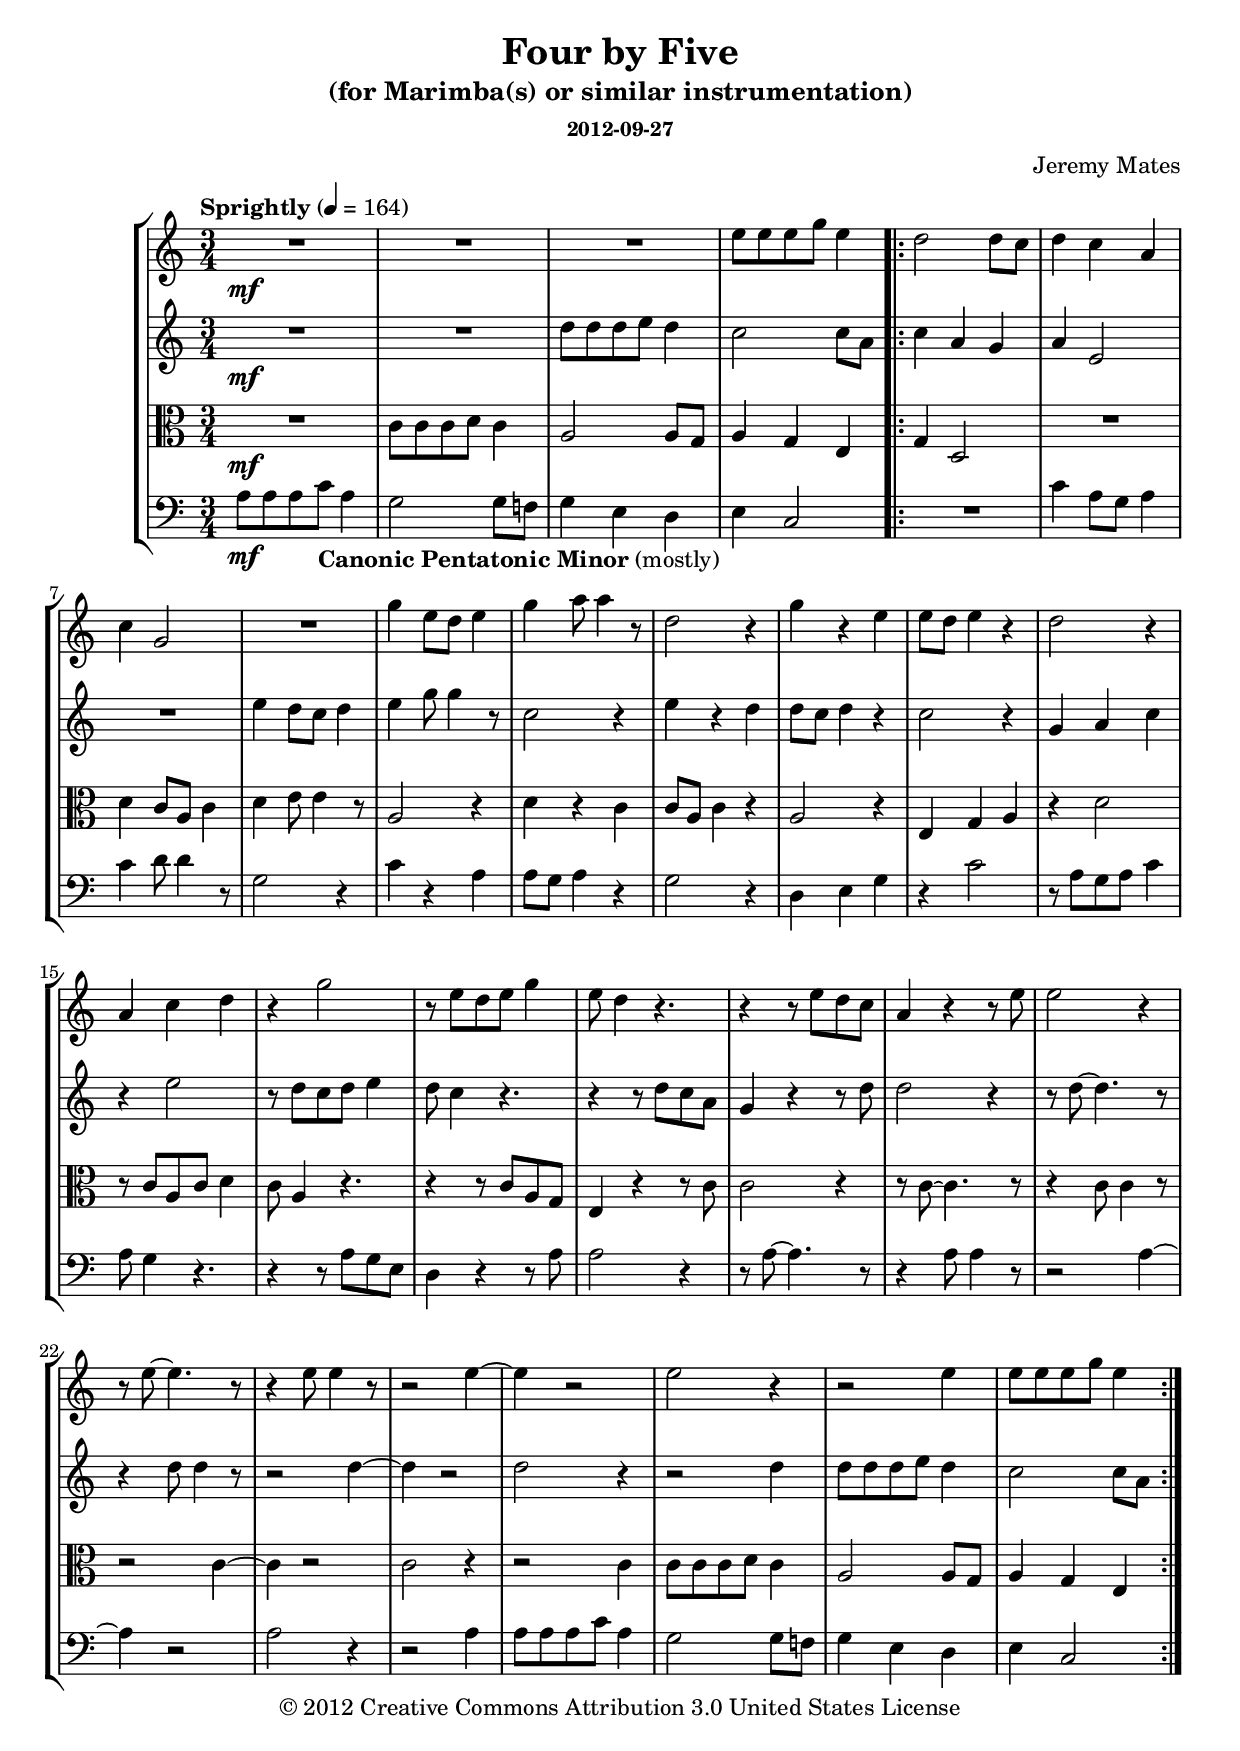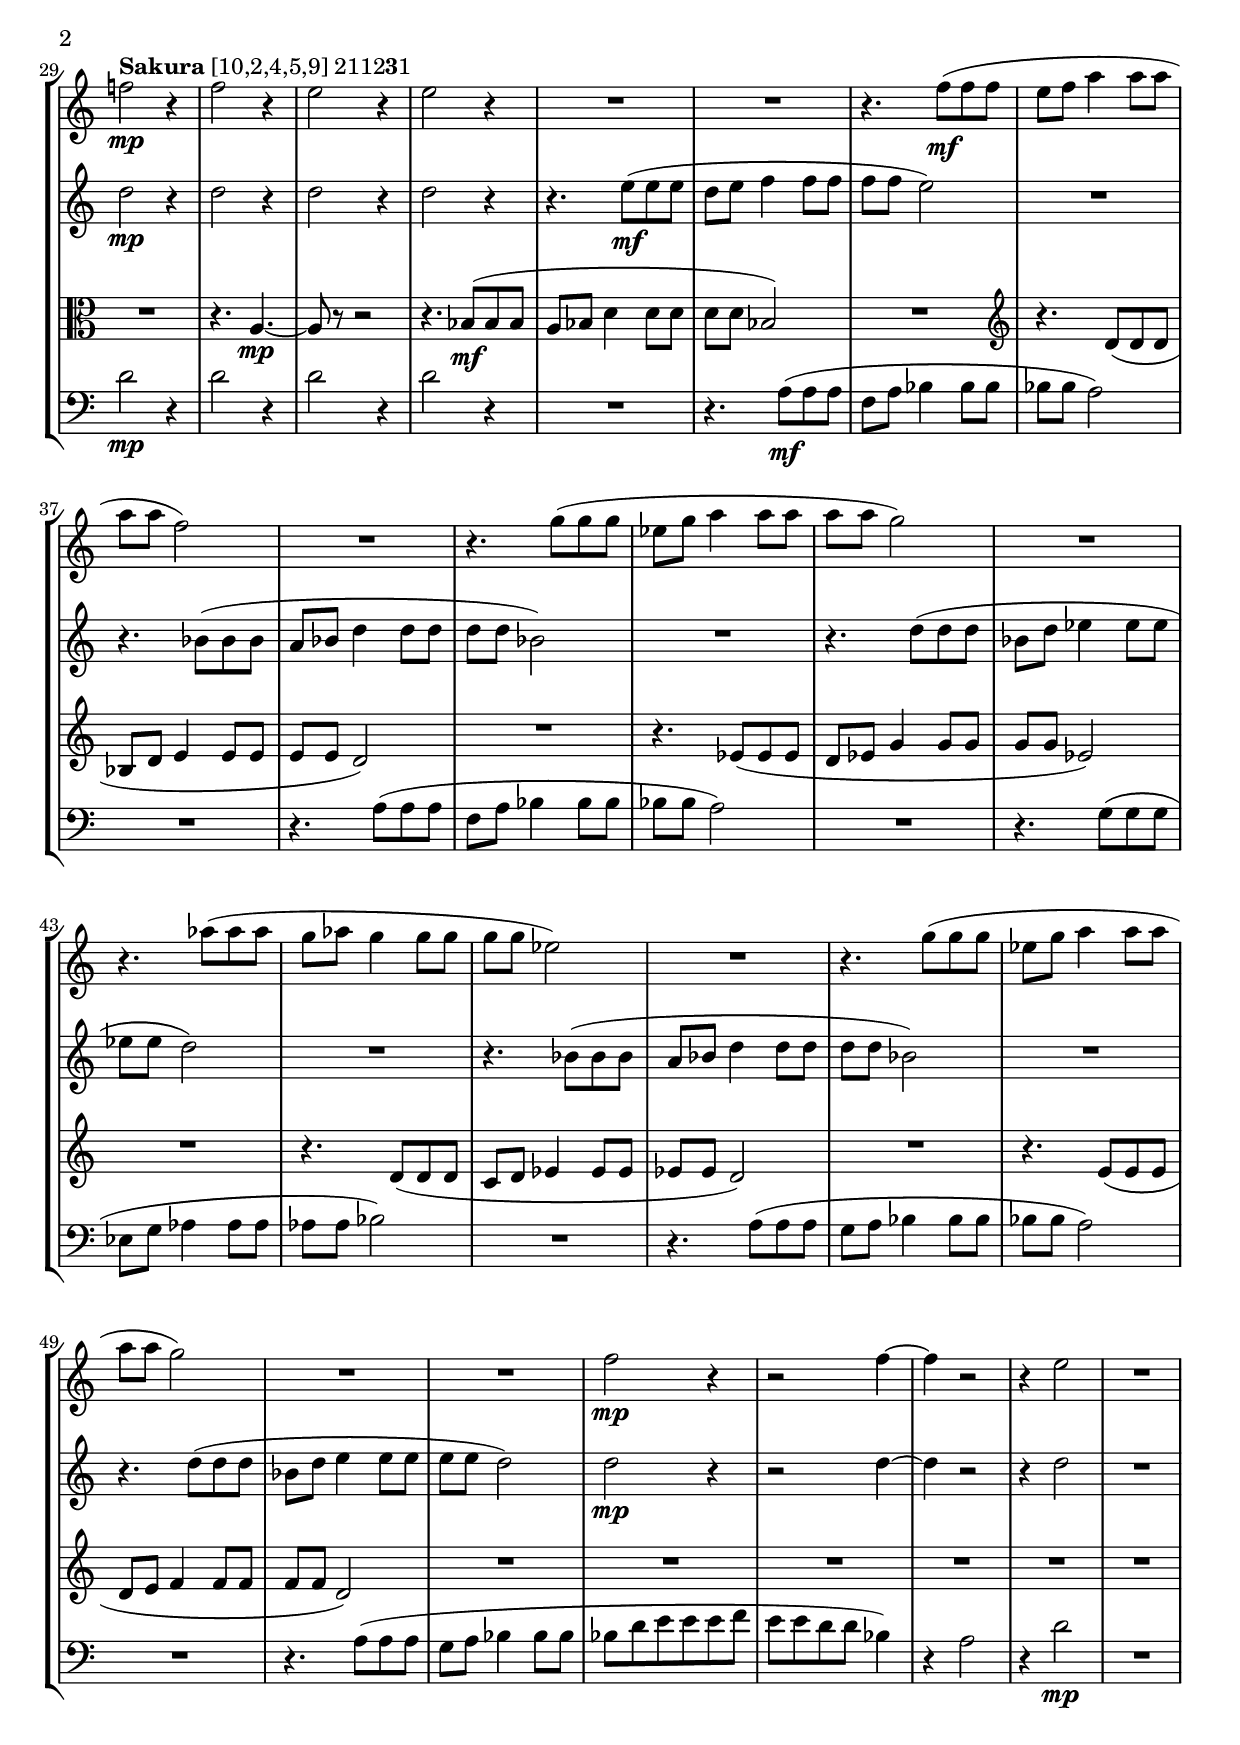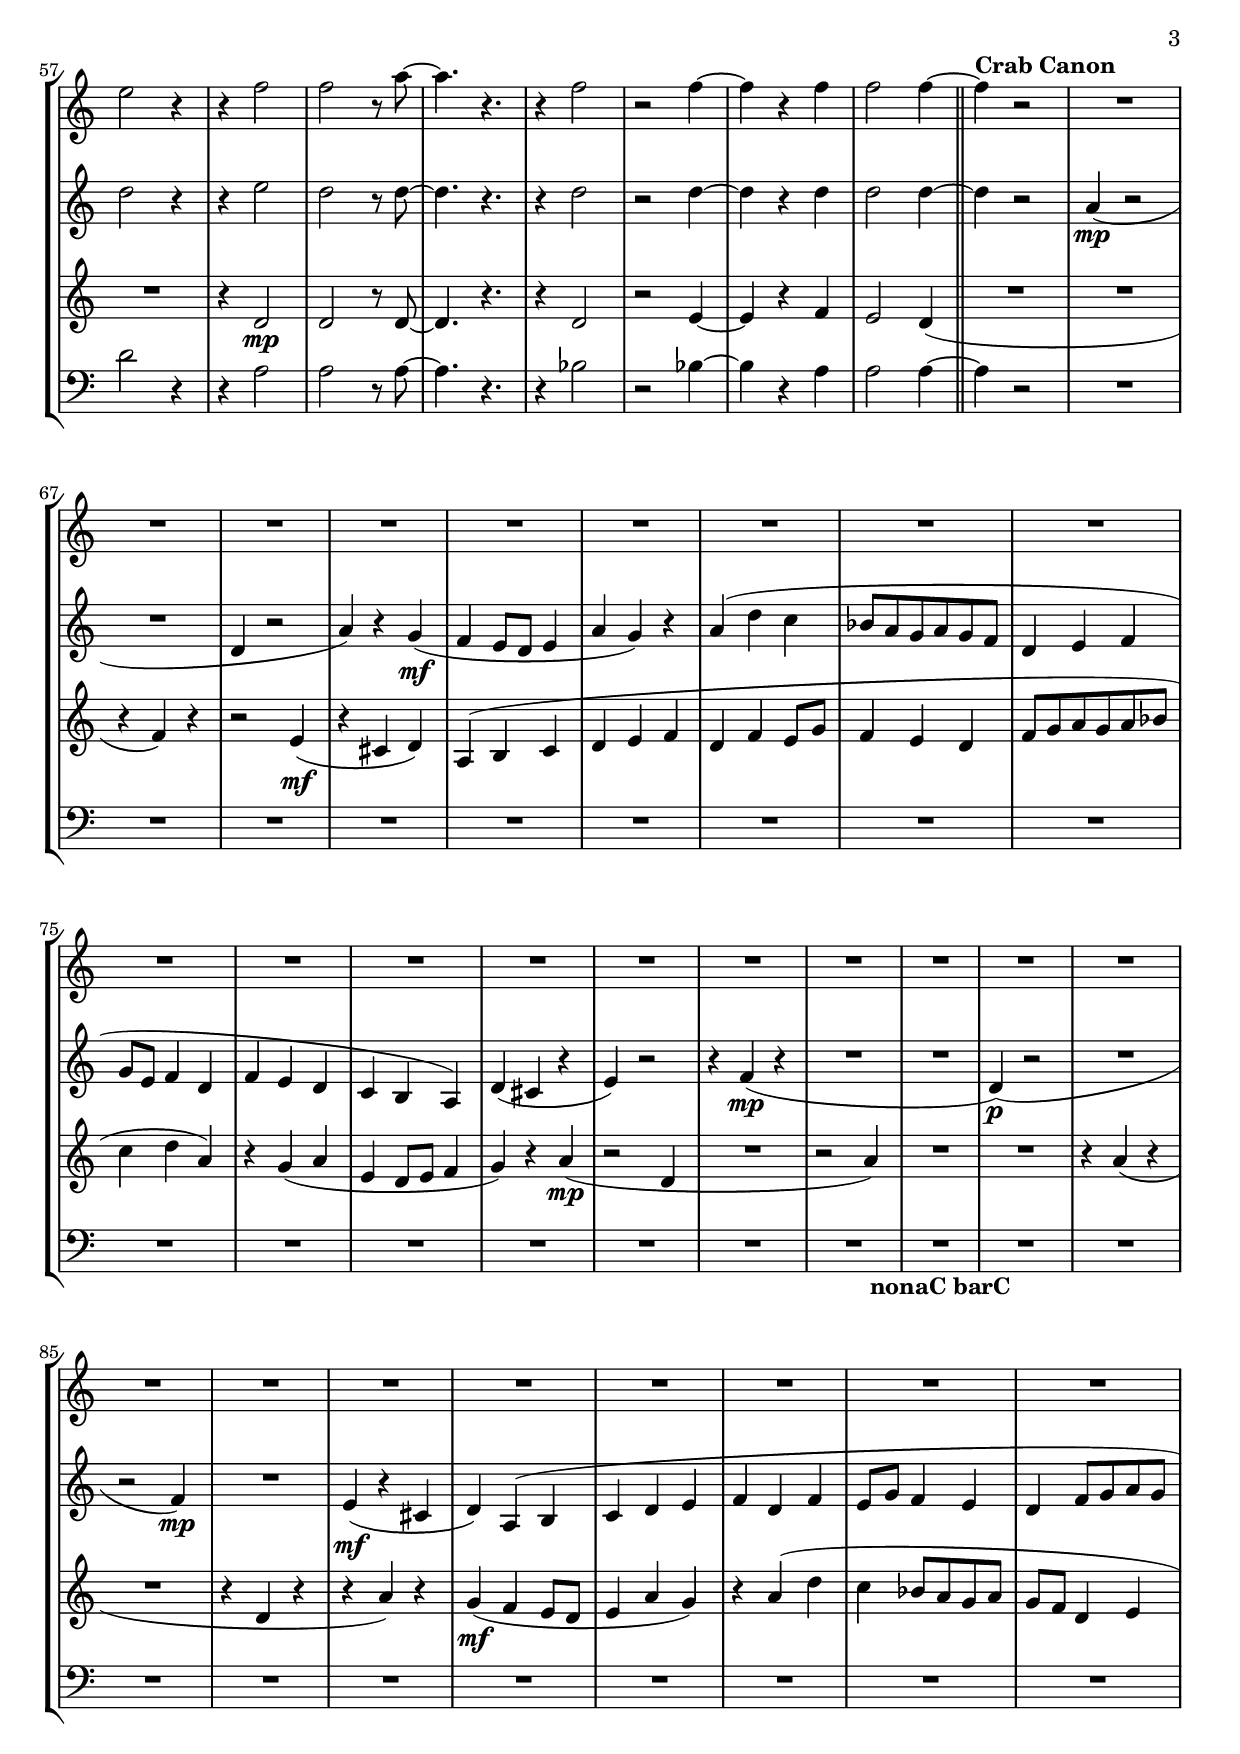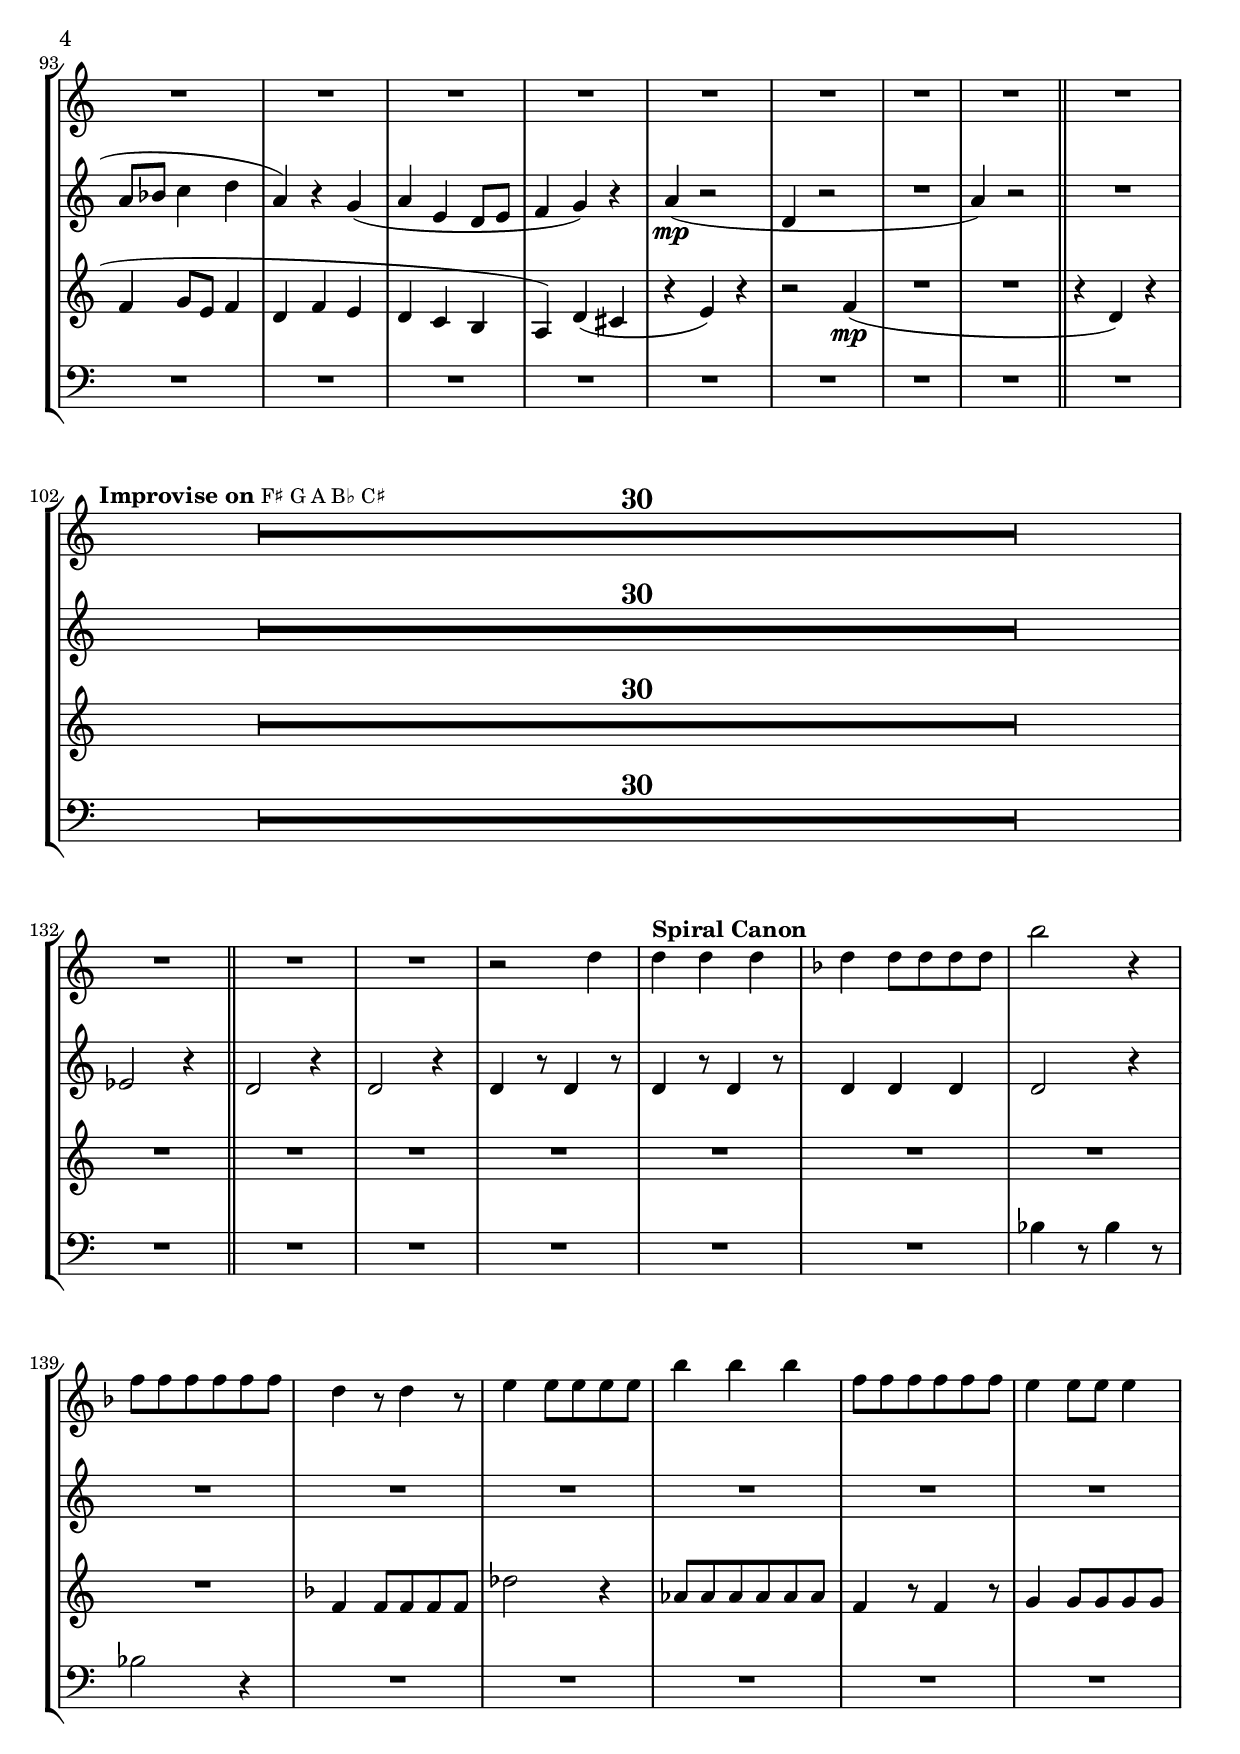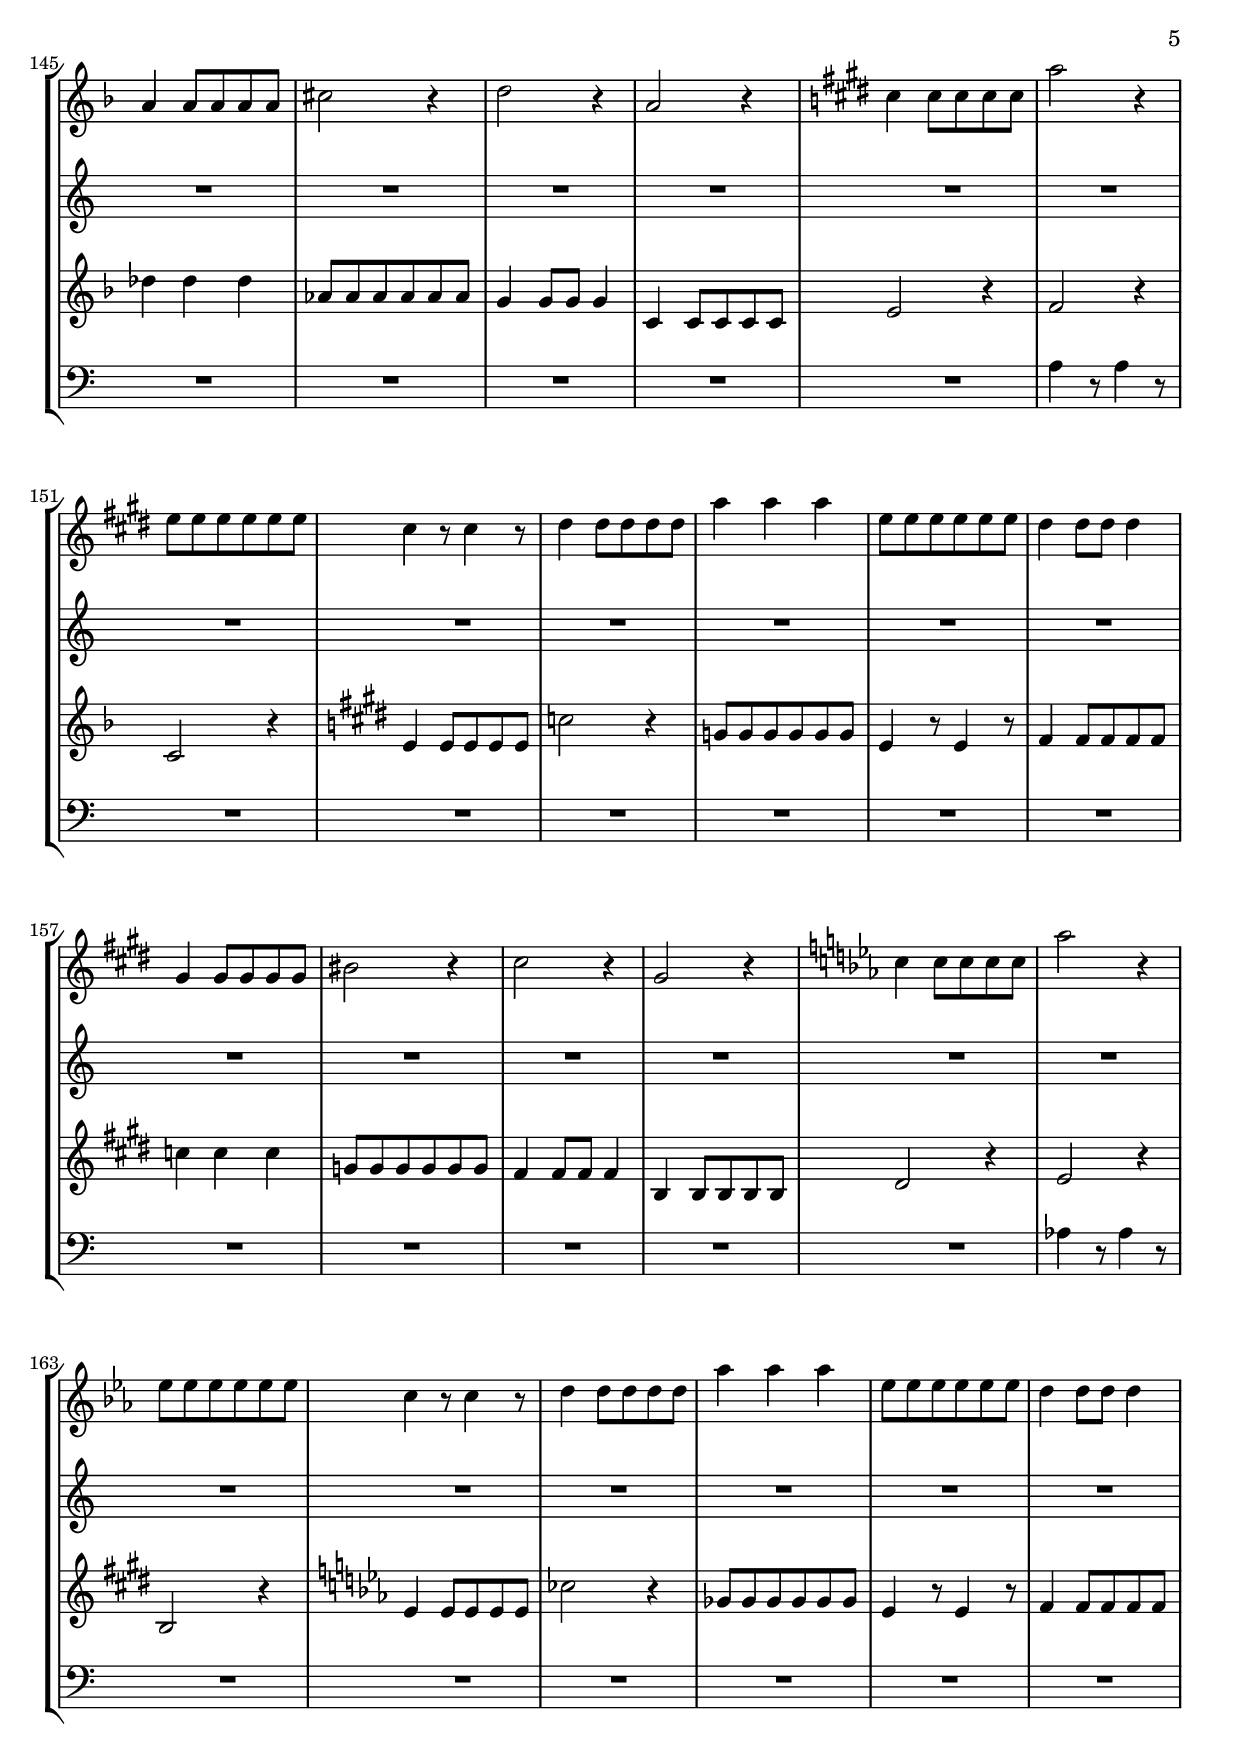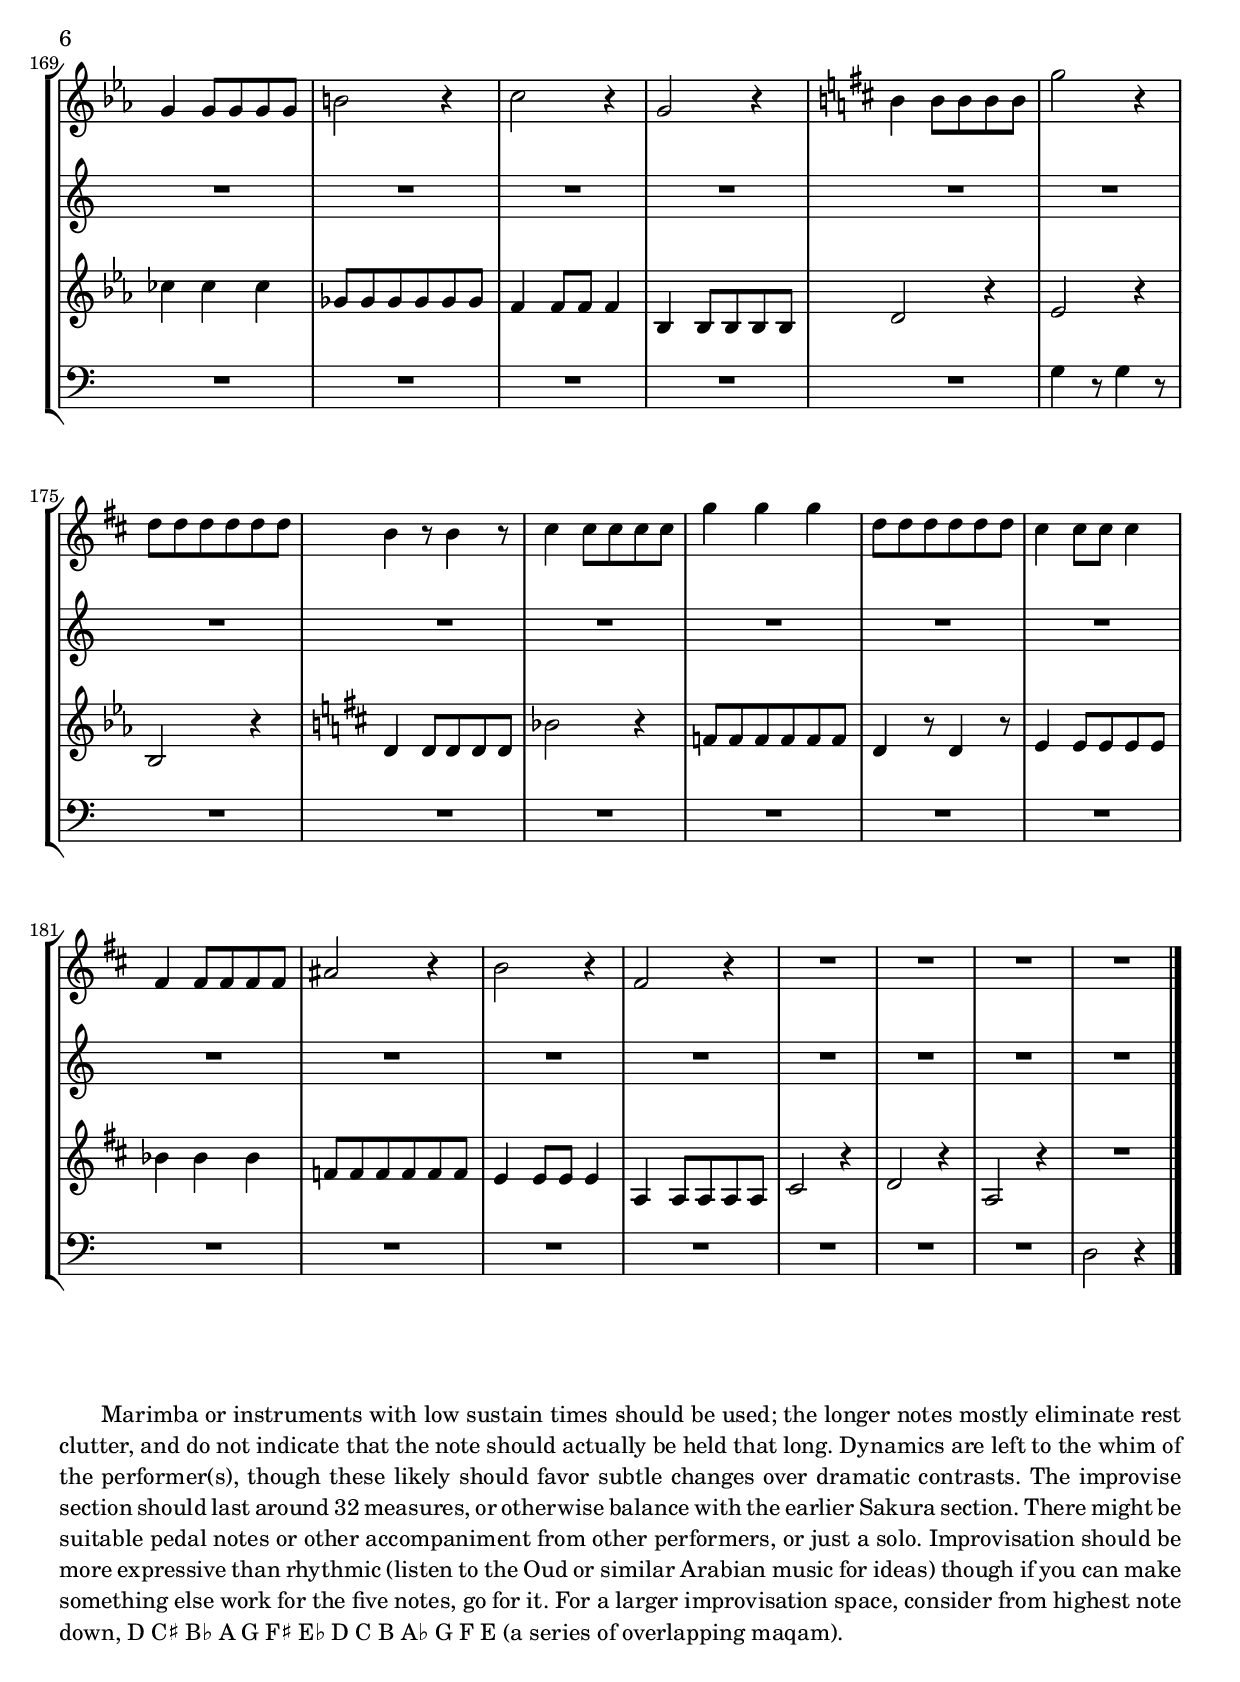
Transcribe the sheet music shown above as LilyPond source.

% LilyPond engraving system - http://www.lilypond.org/

\version "2.16.0"
\include "articulate.ly"

#(define-markup-list-command (paragraph layout props args) (markup-list?) (interpret-markup-list layout props (make-justified-lines-markup-list (cons (make-hspace-markup 4) args))))

\header {
  title       = "Four by Five"
  subtitle    = "(for Marimba(s) or similar instrumentation)"
  composer    = "Jeremy Mates"
  subsubtitle = "2012-09-27"
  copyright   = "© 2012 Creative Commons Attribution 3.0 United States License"
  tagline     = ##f
}

keytempoetc = {
  \time 3/4
  \tempo "Sprightly" 4=164
  \key a \minor
}

codatheme = \relative c'' {
  c4 c8 c8 c8 c8 |
  aes'2 r4 |
  ees8 ees8 ees8 ees8 ees8 ees8 |
  c4 r8 c4 r8 |
  d4 d8 d8 d8 d8 |
  aes'4 aes4 aes4 |
  ees8 ees8 ees8 ees8 ees8 ees8 |
  d4 d8 d8 d4 |
  g,4 g8 g8 g8 g8 |
  b2 r4 |
  c2 r4 |
  g2 r4 |
}

%%%%%%%%%%%%%%%%%%%%%%%%%%%%%%     SOPRANO     %%%%%%%%%%%%%%%%%%%%%%%%%%%%%%

sopranoone = \relative e'' {
  R2.\mf
  R2.
  R2.
  e8 e e g e4 |

  \repeat volta 2 {
    d2 d8 c
    d4 c a
    c4 g2
    R2. |

    g'4 e8 d e4
    g4 a8 a4 r8
    d,2 r4
    g4 r e |

    e8 d e4 r
    d2 r4
    a4 c4 d
    r4 g2 |

    r8 e d e g4
    e8 d4 r4.
    r4 r8 e8 d c
    a4 r4 r8 e'8 |

    e2 r4
    r8 e8~ e4. r8
    r4 e8 e4 r8
    r2 e4~ |

    e4 r2
    e2 r4
    r2 e4
    e8 e e g e4 |
  }
}

sopranotwo = \relative e'' {
  f!2\mp^\markup{ \concat { \bold{Sakura} " [10,2,4,5,9] 2112" \bold {3} "1" }  } r4
  f2 r4
  e2 r4
  e2 r4 |

  R2.
  R2.
  r4. f8(\mf f f
  e8 f a4 a8 a |

  a8 a f2)
  R2.
  r4. g8( g g
  ees8 g a4 a8 a |

  a8 a g2)
  R2.
  r4. aes8( aes aes
  g8 aes g4 g8 g |

  g8 g ees2)
  R2.
  r4. g8( g g
  ees8 g a4 a8 a |

  a8 a g2)
  R2.
  R2.
  f2\mp r4 |

  r2 f4~
  f4 r2
  r4 e2
  R2. |

  e2 r4
  r4 f2
  f2 r8 a~
  a4. r4. |

  r4 f2
  r2 f4~
  f4 r f
  f2 f4~ |
 \bar "||"
}

sopranothree = \relative f'' {
  f4^\markup{ \concat { \bold { "Crab Canon" } } } r2
  R2.
  R2.
  R2.

  R2.*32
 \bar "||"
}

sopranofour = {
  R2.
 \compressFullBarRests
 \textLengthOn
  s1*0^\markup{ \halign #6 \concat { \bold { "Improvise on " } \smaller { "F♯ G A B♭ C♯" } } }
  R2.*31
 \textLengthOff
 \expandFullBarRests
 \bar "||"
}

sopranofive = \relative d'' {
  R2.
  R2.
  r2 d4
  d4^\markup{ \concat \bold { "Spiral Canon" } } d d

  \key d \minor
  \transpose c d { \codatheme }
  \key cis \minor
  \transpose c cis { \codatheme }
  \key c \minor
  \transpose c c { \codatheme }
  \key b \minor
  \transpose c b, { \codatheme }

  R2.
  R2.
  R2.
  R2.

}

%%%%%%%%%%%%%%%%%%%%%%%%%%%%%%      ALTO       %%%%%%%%%%%%%%%%%%%%%%%%%%%%%%

altoone = \relative d'' {
  R2.\mf
  R2.
  d8 d d e d4
  c2 c8 a

  \repeat volta 2 {
    c4 a g
    a4 e2
    R2.
    e'4 d8 c d4 |

    e4 g8 g4 r8
    c,2 r4
    e4 r d
    d8 c d4 r |

    c2 r4
    g4 a4 c
    r4 e2
    r8 d c d e4 |

    d8 c4 r4.
    r4 r8 d8 c a
    g4 r4 r8 d'8
    d2 r4 |

    r8 d~ d4. r8
    r4 d8 d4 r8
    r2 d4~
    d4 r2 |

    d2 r4
    r2 d4
    d8 d d e d4
    c2 c8 a |
  }
}

altotwo = \relative d'' {
  d2\mp r4
  d2 r4
  d2 r4
  d2 r4 |

  r4. e8(\mf e e
  d8 e f4 f8 f
  f8 f e2)
  R2. |

  r4. bes8( bes bes
  a8 bes d4 d8 d
  d8 d bes2)
  R2. |

  r4. d8( d d
  bes8 d ees4 ees8 ees
  ees8 ees d2)
  R2. |

  r4. bes8( bes bes
  a8 bes d4 d8 d
  d8 d bes2)
  R2. |

  r4. d8( d d
  bes8 d e4 e8 e
  e8 e d2)
  d2\mp r4 |

  r2 d4~
  d4 r2
  r4 d2
  R2. |

  d2 r4
  r4 e2
  d2 r8 d~
  d4. r4. |

  r4 d2
  r2 d4~
  d4 r d
  d2 d4~ |
 \bar "||"
}

altothree = \relative a' {
  d4 r2
  a4(\mp r2
  R2. |

  d,4 r2
  a'4) r4 g4(\mf
  f4 e8 d8 e4
  a4 g4) r4 |

  a4( d4 c4
  bes8 a8 g8 a8 g8 f8
  d4 e4 f4
  g8 e8 f4 d4 |

  f4 e4 d4
  c4 b4 a4)
  d4( cis4 r4
  e4) r2 |

  r4 f4(\mp r4
  R2.
  R2.
  d4\p)( r2 |

  R2.
  r2 f4\mp)
  R2.
  e4(\mf r4 cis4 |

  d4) a4( b4
  c4 d4 e4
  f4 d4 f4
  e8 g8 f4 e4 |

  d4 f8 g8 a8 g8
  a8 bes8 c4 d4
  a4) r4 g4(
  a4 e4 d8 e8 |

  f4 g4) r4
  a4(\mp r2
  d,4 r2
  R2. |

  a'4) r2
 \bar "||"
}

altofour = \relative e' {
 \compressFullBarRests
  R2.*31
  ees2 r4
 \expandFullBarRests
 \bar "||"
}

altofourmidi = \relative b' {
  r4. bes4~
  bes4.~ bes16 a r32 bes16 a8 g32~ 
  g8. fis16~ fis8. g16~ g8. a16~ 
  a2.~ 

  \times 2/3 { a8 cis bes } a16 bes16. a16 bes32 a8 g 
  r32 fis32~ fis16~ fis8 g8.~ g32 fis~ fis4~ 
  fis2~ fis8~ fis32 g32~ g16 
  a16. bes16 a32 bes a r32 bes16~ bes32 cis16~ cis8~ cis32 bes~ bes8~ 

  bes8. a16~ a4 bes4~ 
  bes4.~ bes16 a r32 a8 a32 r16 
  a16. a a16 r32 g16~ g32 fis16~ fis16~ fis4 
  g4 a r32 g32~ g16~ g8~ 

  g4.~ g8 cis8. r32 cis32~ 
  cis8. r32 cis32 r16 cis16 cis16. cis32 r16 cis16 bes8 
  r32 a16~ a32 g16~ g8 fis8~ fis8 g8.~ 
  g8 a r8 a16. a32 r16 a16. a32 r16 

  a16 a32 bes16. a16 r16 g8. r32 fis8. g32~ 
  g8.~ g32 fis~ fis2~ 
  fis4~ fis16. g32~ g8~ g16. a32~ a8 
  \times 2/3 { r8 a8 a8 } a16. bes16 a32 cis16~ cis16 bes8 a16 

  r16 bes8~ bes32 a32~ a16 g16~ g8 a4 
  r32 g32~ g16~ g8~ g16 fis16~ fis8~ fis8~ fis32 g32~ g16~ 
  g4~ g16 bes16~ bes8~ bes4~ 
  bes4. a8~ a4~ 

  a2~ a8~ a32 cis32~ cis16 
  cis16. cis16. bes16 r32 cis32 bes16. a32~ a16 r16 g8~ g32 fis~ 
  fis8 r32 g32~ g16 r16 a8 a16 r16 a16. a16 a32 
  \times 2/3 { r8 a bes } a8 g16. fis32 \times 2/3 { r8 g a } 

  bes16. cis16. cis16 r32 cis16. cis32 bes16 a32~ \times 2/3 { a16 bes a~ } a16. g32 
  r16 fis32~ fis8 r32 g32~ g16.~ g8~ g4~ 
  g16. fis32~ fis8~ fis2 
  r32 ees2~ ees8~ ees16~ ees8~ ees32 |
}

altofive = \relative d' {
  d2 r4
  d2 r4
  d4 r8 d4 r8
  d4 r8 d4 r8

  d4 d4 d4
  d2 r4
  R2.
  R2.

  R2.
  R2.
  R2.
  R2.

  R2.
  R2.
  R2.
  R2.

  R2.
  R2.
  R2.
  R2.

  R2.*32

  R2.*4
}

%%%%%%%%%%%%%%%%%%%%%%%%%%%%%%      TENOR      %%%%%%%%%%%%%%%%%%%%%%%%%%%%%%

tenorone = \relative c' {
  R2.\mf
  c8 c c d c4
  a2 a8 g
  a4 g e |

  \repeat volta 2 {
    g4 d2
    R2.
    d'4 c8 a c4
    d4 e8 e4 r8 |

    a,2 r4
    d4 r c
    c8 a c4 r
    a2 r4 |

    e4 g4 a
    r4 d2
    r8 c a c d4
    c8 a4 r4. |

    r4 r8 c8 a g
    e4 r4 r8 c'8
    c2 r4
    r8 c~ c4. r8 |

    r4 c8 c4 r8
    r2 c4~
    c4 r2
    c2 r4 |

    r2 c4
    c8 c c d c4
    a2 a8 g
    a4 g e |
  }
}

tenortwo = \relative a {
  R2.
  r4. a4.\mp~
  a8 r8 r2
  r4. bes8(\mf bes bes |

  a8 bes d4 d8 d
  d8 d bes2)
  R2.
 \clef treble
  r4. d8( d d |

  bes8 d e4 e8 e
  e8 e d2)
  R2.
  r4. ees8( ees ees |

  d8 ees g4 g8 g
  g8 g ees2)
  R2.
  r4. d8( d d |

  c8 d ees4 ees8 ees
  ees8 ees d2)
  R2.
  r4. e8( e e |

  d8 e f4 f8 f
  f8 f d2)
  R2.
  R2. |

  R2.
  R2.
  R2.
  R2. |

  R2.
  r4 d2\mp
  d2 r8 d~
  d4. r4. |

  r4 d2
  r2 e4~
  e4 r f
  e2 d4( |
 \bar "||"
}

tenorthree = \relative d' {
  R2.
  R2.
  r4 f4) r4 |

  r2 e4(\mf
  r4 cis4 d4)
  a4( b4 c4
  d4 e4 f4 |

  d4 f4 e8 g8
  f4 e4 d4
  f8 g8 a8 g8 a8 bes8
  c4 d4 a4) |

  r4 g4( a4
  e4 d8 e8 f4
  g4) r4 a4(\mp
  r2 d,4 |

  R2.
  r2 a'4)
  R2.
  R2. |

  r4 a4( r4
  R2.
  r4 d,4 r4
  r4 a'4) r4 |

  g4(\mf f4 e8 d8
  e4 a4 g4)
  r4 a4( d4
  c4 bes8 a8 g8 a8 |

  g8 f8 d4 e4
  f4 g8 e8 f4
  d4 f4 e4
  d4 c4 b4 |

  a4) d4( cis4
  r4 e4) r4
  r2 f4(\mp
  R2. |

  R2.
 \bar "||"
}

tenorfour = \relative d' {
 \compressFullBarRests
  r4 d4) r4 R2.*31
 \expandFullBarRests
 \bar "||"
}

tenorfive = \relative d' {
  \clef treble

  R2.*7
  \key d \minor
  \transpose c f, { \codatheme }
  \key cis \minor
  \transpose c e, { \codatheme }
  \key c \minor
  \transpose c ees, { \codatheme }
  \key b \minor
  \transpose c d, { \codatheme }
  R2.
}

%%%%%%%%%%%%%%%%%%%%%%%%%%%%%%      BASS       %%%%%%%%%%%%%%%%%%%%%%%%%%%%%%

bassone = \relative a {
  a8\mf a a
   c_\markup{ \concat { \bold { "Canonic Pentatonic Minor " } "(mostly)" } }
   a4
  g2 g8 f!
  g4 e d
  e4 c2 |

  \repeat volta 2 {
    R2.
    c'4 a8 g a4
    c4 d8 d4 r8
    g,2 r4 |

    c4 r a
    a8 g a4 r
    g2 r4
    d4 e4 g |

    r4 c2
    r8 a g a c4
    a8 g4 r4.
    r4 r8 a8 g e |

    d4 r4 r8 a'8
    a2 r4
    r8 a~ a4. r8
    r4 a8 a4 r8 |

    r2 a4~
    a4 r2
    a2 r4
    r2 a4 |

    a8 a a c a4
    g2 g8 f!
    g4 e d
    e4 c2 |
  }
}

basstwo = \relative d' {
  d2\mp r4
  d2 r4
  d2 r4
  d2 r4 |

  R2.
  r4. a8(\mf a a
  f8 a bes4 bes8 bes
  bes8 bes a2) |

  R2.
  r4. a8( a a
  f8 a bes4 bes8 bes
  bes8 bes a2) |

  R2.
  r4. g8( g g
  ees8 g aes4 aes8 aes
  aes aes bes2) |

  R2.
  r4. a8( a a
  g8 a bes4 bes8 bes
  bes8 bes a2) |

  R2.
  r4. a8( a a
  g8 a bes4 bes8 bes
  bes8 d e e e f |

  e8 e d d bes4)
  r4 a2
  r4 d2\mp
  R2. |

  d2 r4
  r4 a2
  a2 r8 a~
  a4. r4. |

  r4 bes2
  r2 bes4~
  bes4 r a
  a2 a4~ |
 \bar "||"
}

bassthree = {
  a4 r2
  R2.
  R2.
  R2.

  R2.*12

  R2.
  R2._\markup{ \concat { \bold { "nonaC barC" } } }
  R2.
  R2.

  R2.*16
 \bar "||"
}

bassfour = {
 \compressFullBarRests
  R2.*32
 \expandFullBarRests
 \bar "||"
}

bassfive = \relative bes {
  R2.*4

  R2.
  bes4 r8 bes4 r8
  bes2 r4
  R2.

  R2.*8

  R2.
  a4 r8 a4 r8
  R2.
  R2.

  R2.*8

  R2.
  aes4 r8 aes4 r8
  R2.
  R2.

  R2.*8

  R2.
  g4 r8 g4 r8
  R2.
  R2.

  R2.*8

  R2.
  R2.
  R2.
  \relative d {
    d2 r4
  }
}

%%%%%%%%%%%%%%%%%%%%%%%%%%%%%%     voices      %%%%%%%%%%%%%%%%%%%%%%%%%%%%%%

soprano = {
  \set Staff.midiInstrument = #"marimba"

  \keytempoetc
  \clef treble

  \sopranoone
  \break
  \sopranotwo
  \sopranothree
  \sopranofour
  \sopranofive

  \bar "|."
}

alto = {
  \set Staff.midiInstrument = #"marimba"

  \keytempoetc
  \clef treble

  \altoone
  \break
  \altotwo
  \altothree
  \altofour
% \altofourmidi
  \altofive

  \bar "|."
}
altomidi = {
  \set Staff.midiInstrument = #"marimba"

  \keytempoetc
  \clef treble

  \altoone
  \altotwo
  \altothree
  \altofourmidi
  \altofive

  \bar "|."
}

tenor = {
  \set Staff.midiInstrument = #"marimba"

  \keytempoetc
  \clef alto

  \tenorone
  \break
  \tenortwo
  \tenorthree
  \tenorfour
  \tenorfive

  \bar "|."
}

bass = {
  \set Staff.midiInstrument = #"marimba"

  \keytempoetc
  \clef bass

  \bassone
  \break
  \basstwo
  \bassthree
  \bassfour
  \bassfive

  \bar "|."
}

%                                                                           %
%%%%%%%%%%%%%%%%%%%%%%%%%%%%%%%     misc.     %%%%%%%%%%%%%%%%%%%%%%%%%%%%%%%
%                                                                           %

theblackdots = {
  <<
    \new StaffGroup <<
%     \override Score.BarNumber #'break-visibility = #'#(#t #t #t)
%     \set Score.barNumberVisibility = #(every-nth-bar-number-visible 4)

      \new Staff = "soprano" \soprano
      \new Staff = "alto" \alto
      \new Staff = "tenor" \tenor
      \new Staff = "bass" \bass
    >>
  >>
}

themusic = {
  <<
    \new PianoStaff <<
      \set Score.midiChannelMapping = #'instrument

      \new Staff = "soprano" \soprano
      \new Staff = "alto" \altomidi
      \new Staff = "tenor" \tenor
      \new Staff = "bass" \bass
    >>
  >>
}

\score {
  \theblackdots
  \layout { }
}
\score {
  \unfoldRepeats \articulate { \themusic }
  \midi {
    \context {
      \Score midiMinimumVolume = #0.3 midiMaximumVolume = #0.9
    }
  }
}

\markuplist { \vspace #1 \paragraph {
Marimba or instruments with low sustain times should be used; the longer notes mostly eliminate rest clutter, and do not indicate that the note should actually be held that long. Dynamics are left to the whim of the performer(s), though these likely should favor subtle changes over dramatic contrasts. The improvise section should last around 32 measures, or otherwise balance with the earlier "Sakura" section. There might be suitable pedal notes or other accompaniment from other performers, or just a solo. Improvisation should be more expressive than rhythmic (listen to the Oud or similar Arabian music for ideas) though if you can make something else work for the five notes, go for it. For a larger improvisation space, consider from highest note down, D C♯ B♭ A G F♯ E♭ D C B A♭ G F E (a series of overlapping maqam).
} }
